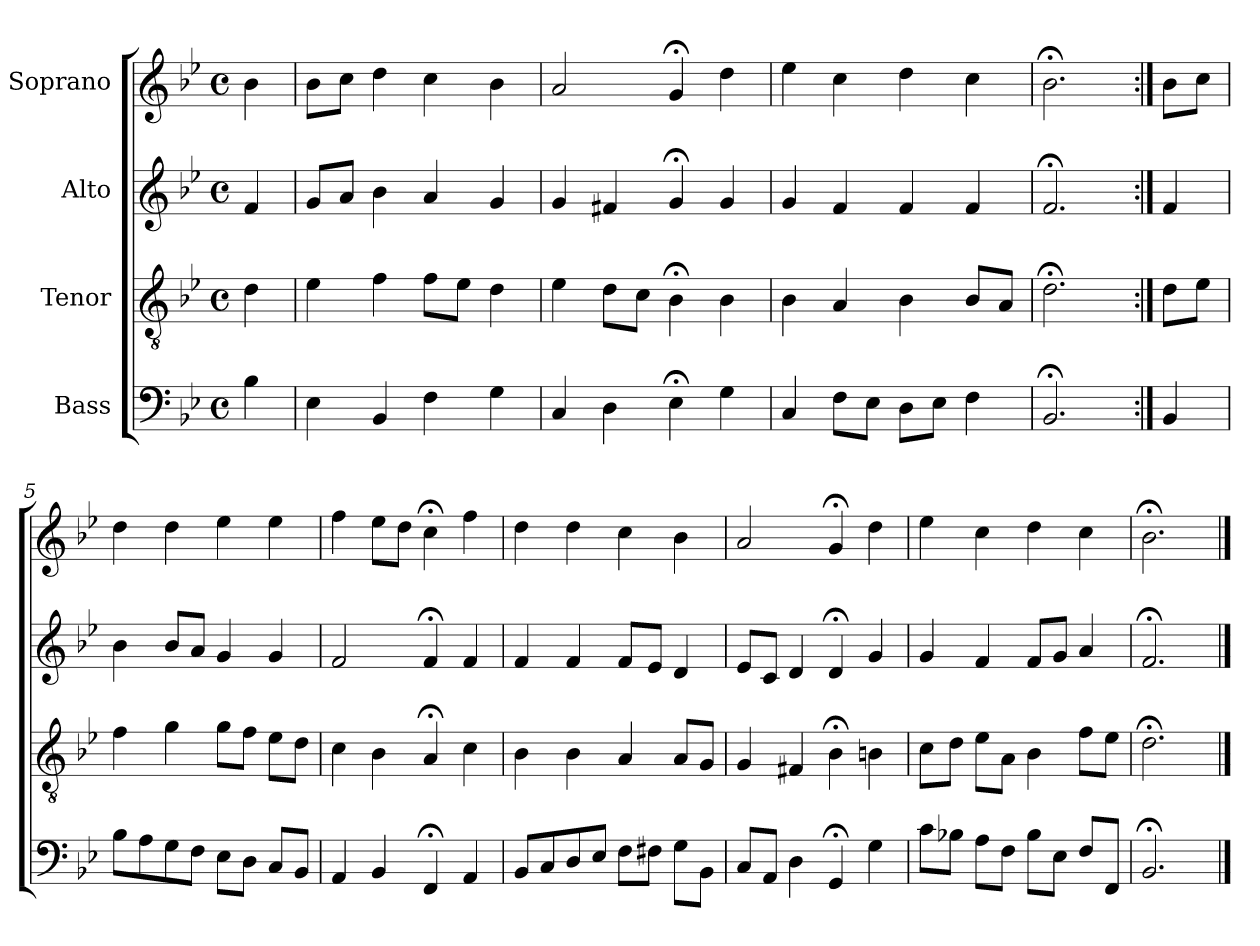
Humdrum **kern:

**kern	**kern	**kern	**kern
*part4	*part3	*part2	*part1
*staff4	*staff3	*staff2	*staff1
*I"Bass	*I"Tenor	*I"Alto	*I"Soprano
*clefF4	*clefGv2	*clefG2	*clefG2
*k[b-e-]	*k[b-e-]	*k[b-e-]	*k[b-e-]
*M4/4	*M4/4	*M4/4	*M4/4
*met(c)	*met(c)	*met(c)	*met(c)
=	=	=	=
4B-	4d	4f	4b-
=1	=1	=1	=1
4E-	4e-	8gL	8b-L
.	.	8aJ	8ccJ
4BB-	4f	4b-	4dd
4F	8fL	4a	4cc
.	8e-J	.	.
4G	4d	4g	4b-
=2	=2	=2	=2
4C	4e-	4g	2a
4D	8dL	4f#X	.
.	8cJ	.	.
4E-;<	4B-;<	4g;<	4g;<
4G	4B-	4g	4dd
=3	=3	=3	=3
4C	4B-	4g	4ee-
8FL	4A	4f	4cc
8E-J	.	.	.
8DL	4B-	4f	4dd
8E-J	.	.	.
4F	8B-L	4f	4cc
.	8AJ	.	.
=4	=4	=4	=4
2.BB-;<	2.d;<	2.f;<	2.b-;<
=:|!	=:|!	=:|!	=:|!
4BB-	8dL	4f	8b-L
.	8e-J	.	8ccJ
=5	=5	=5	=5
8B-L	4f	4b-	4dd
8A	.	.	.
8G	4g	8b-L	4dd
8FJ	.	8aJ	.
8E-L	8gL	4g	4ee-
8DJ	8fJ	.	.
8CL	8e-L	4g	4ee-
8BB-J	8dJ	.	.
=6	=6	=6	=6
4AA	4c	2f	4ff
4BB-	4B-	.	8ee-L
.	.	.	8ddJ
4FF;<	4A;<	4f;<	4cc;<
4AA	4c	4f	4ff
=7	=7	=7	=7
8BB-L	4B-	4f	4dd
8C	.	.	.
8D	4B-	4f	4dd
8E-J	.	.	.
8FL	4A	8fL	4cc
8F#XJ	.	8e-J	.
8GL	8AL	4d	4b-
8BB-J	8GJ	.	.
=8	=8	=8	=8
8CL	4G	8e-L	2a
8AAJ	.	8cJ	.
4D	4F#X	4d	.
4GG;<	4B-;<	4d;<	4g;<
4G	4Bn	4g	4dd
=9	=9	=9	=9
8cL	8cL	4g	4ee-
8B-XJ	8dJ	.	.
8AL	8e-L	4f	4cc
8FJ	8AJ	.	.
8B-L	4B-	8fL	4dd
8E-J	.	8gJ	.
8FL	8fL	4a	4cc
8FFJ	8e-J	.	.
=10	=10	=10	=10
2.BB-;<	2.d;<	2.f;<	2.b-;<
==	==	==	==
*-	*-	*-	*-
